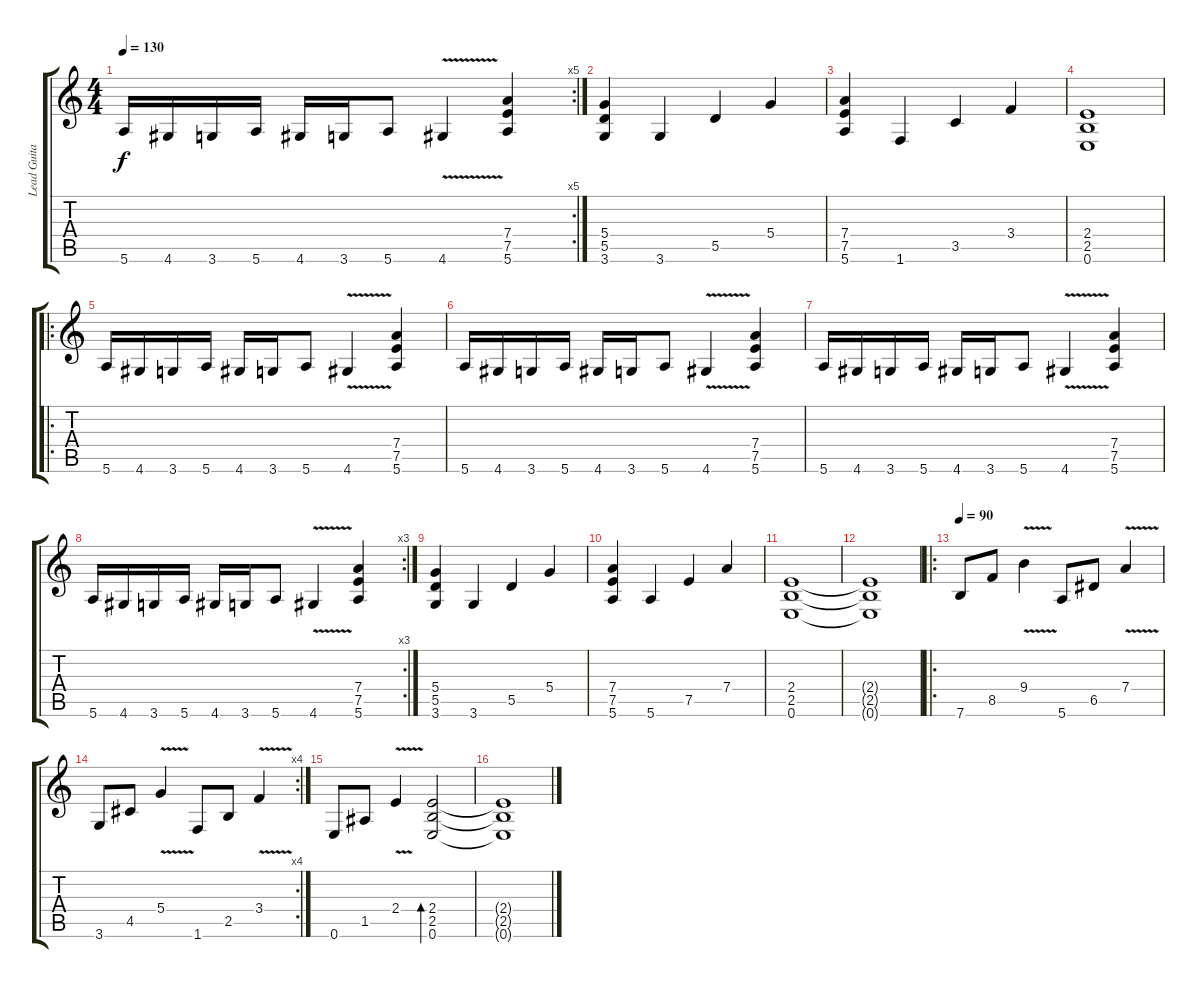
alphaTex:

\track ("Lead Guitar" "Lead Guita") {instrument distortionguitar}
\staff {score tabs}
\tuning (E4 B3 G3 D3 A2 E2) {hide}
\rc 5
\ts (4 4)
\tempo 130
\clef g2
\ks c
5.6.16{dy f} 4.6.16 3.6.16 5.6.16 4.6.16 3.6.16 5.6.8 4.6{v}.4 (7.4 7.5 5.6).4 |
(5.4 5.5 3.6).4 3.6.4 5.5.4 5.4.4 |
(7.4 7.5 5.6).4 1.6.4 3.5.4 3.4.4 |
(2.4 2.5 0.6).1 |
\ro
5.6.16 4.6.16 3.6.16 5.6.16 4.6.16 3.6.16 5.6.8 4.6{v}.4 (7.4 7.5 5.6).4 |
5.6.16 4.6.16 3.6.16 5.6.16 4.6.16 3.6.16 5.6.8 4.6{v}.4 (7.4 7.5 5.6).4 |
5.6.16 4.6.16 3.6.16 5.6.16 4.6.16 3.6.16 5.6.8 4.6{v}.4 (7.4 7.5 5.6).4 |
\rc 3
5.6.16 4.6.16 3.6.16 5.6.16 4.6.16 3.6.16 5.6.8 4.6{v}.4 (7.4 7.5 5.6).4 |
(5.4 5.5 3.6).4 3.6.4 5.5.4 5.4.4 |
(7.4 7.5 5.6).4 5.6.4 7.5.4 7.4.4 |
(2.4 2.5 0.6).1 |
(2.4{t} 2.5{t} 0.6{t}).1 |
\ro
\tempo 90
7.6.8{instrument electricguitarclean} 8.5.8 9.4{v}.4 5.6.8 6.5.8 7.4{v}.4 |
\rc 4
3.6.8 4.5.8 5.4{v}.4 1.6.8 2.5.8 3.4{v}.4 |
0.6.8 1.5.8 2.4{v}.4 (2.4 2.5 0.6).2{bd 480} |
(2.4{t} 2.5{t} 0.6{t}).1
